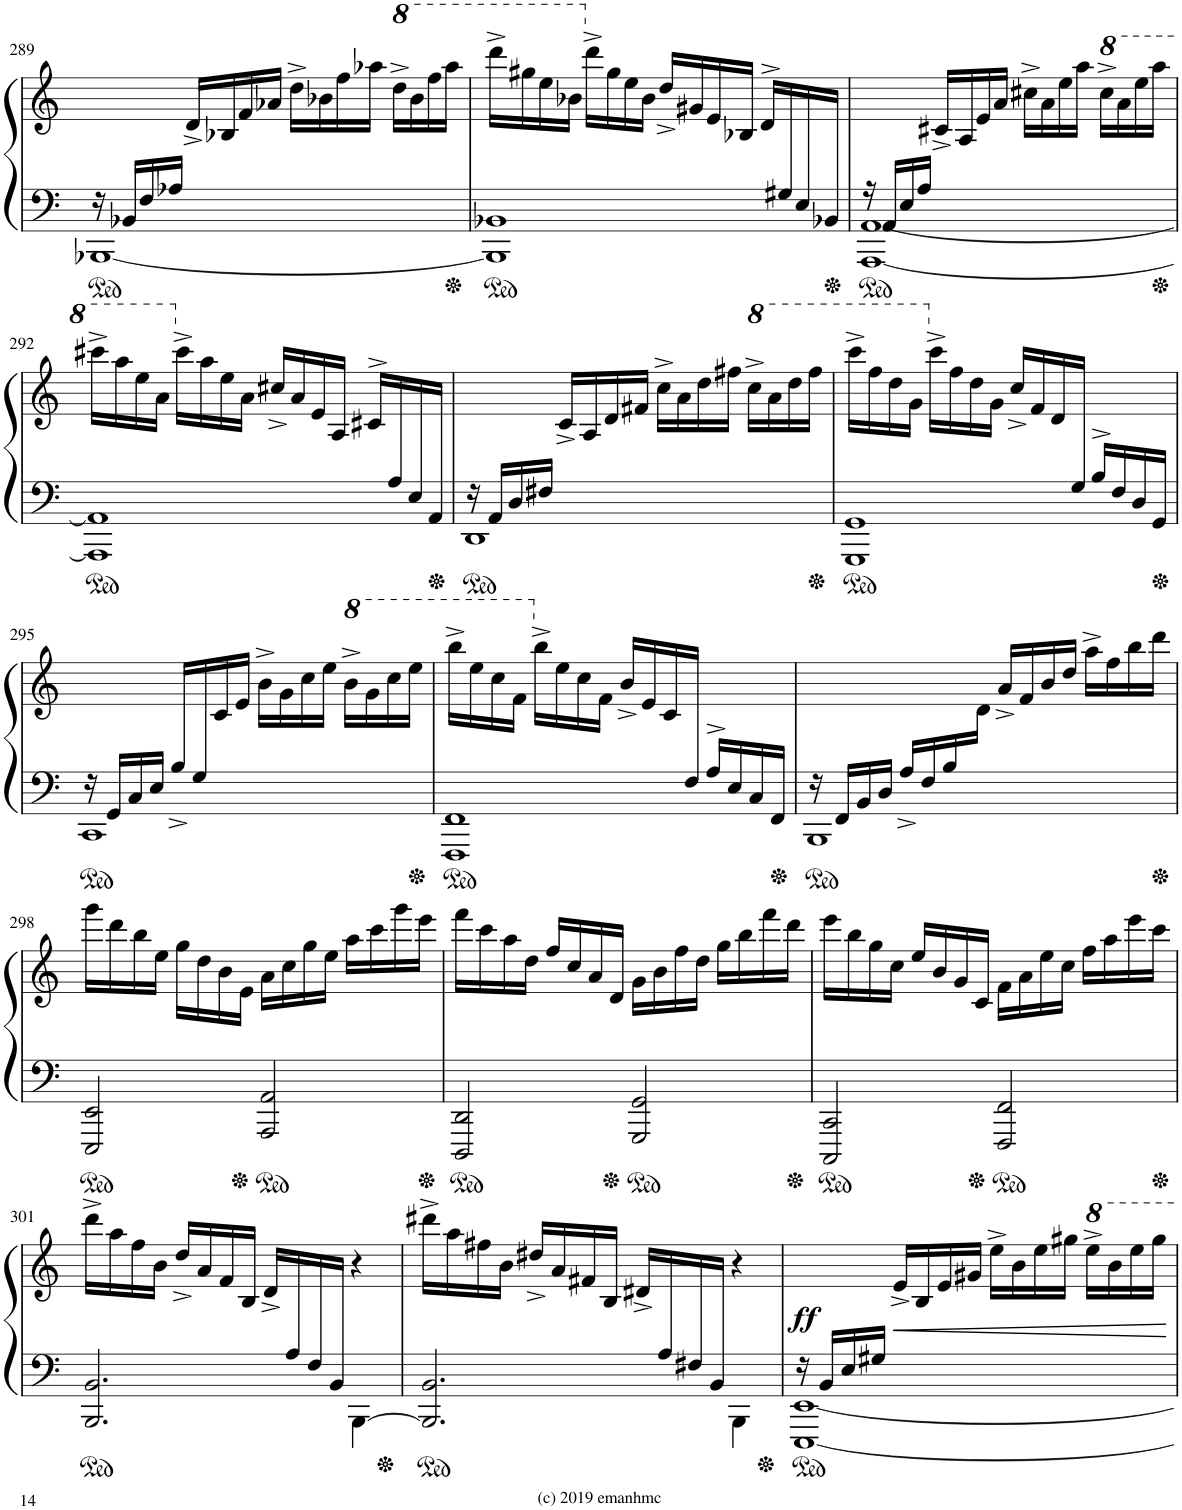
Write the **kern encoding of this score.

**kern	**kern	**dynam
*part1	*part1	*part1
*staff2	*staff1	*staff1/2
*I"Piano	*	*
*I'Pno.	*	*
!!LO:PB:g=z
*clefF4	*clefG2	*
*k[]	*k[]	*
*M4/4	*M4/4	*
=289	=289	=289
*^	*	*
16r	[1BBB-X^	4ryy	.
16BB-X/LL	.	.	.
16F/	.	.	.
16A-X/JJ	.	.	.
4ryy	.	16d^/LL	.
.	.	16B-X/	.
.	.	16f/	.
.	.	16a-X/JJ	.
2ryy	.	16dd^\LL	.
.	.	16b-X\	.
.	.	16ff\	.
.	.	16aa-X\JJ	.
*	*	*8va	*
.	.	16ddd^\LL	.
.	.	16bb-\	.
.	.	16fff\	.
.	.	16aaa-\JJ	.
=290	=290	=290	=290
*	*	*^	*
2.ryy	1BBB-]^ 1BB-X^	16dddd^\LL	2.ryy	.
.	.	16ggg#X\	.	.
.	.	16eee\	.	.
.	.	16bb-X\JJ	.	.
*	*	*X8va	*	*
.	.	16ddd^\LL	.	.
.	.	16gg#\	.	.
.	.	16ee\	.	.
.	.	16b-\JJ	.	.
.	.	16dd^/LL	.	.
.	.	16g#X/	.	.
.	.	16e/	.	.
.	.	16B-X/JJ	.	.
16ryy	.	16ryy	16d^/LL	.
16G#X/	.	16ryy	8.ryy	.
16E/	.	16ryy	.	.
16BB-X/JJ	.	16ryy	.	.
*	*	*v	*v	*
=291	=291	=291	=291
16r	[1AAA^ [1AA^	4ryy	.
16AA/LL	.	.	.
16E/	.	.	.
16A/JJ	.	.	.
4ryy	.	16c#X^/LL	.
.	.	16A/	.
.	.	16e/	.
.	.	16a/JJ	.
2ryy	.	16cc#X^\LL	.
.	.	16a\	.
.	.	16ee\	.
.	.	16aa\JJ	.
*	*	*8va	*
.	.	16ccc#^\LL	.
.	.	16aa\	.
.	.	16eee\	.
.	.	16aaa\JJ	.
!!LO:LB:g=z
=292	=292	=292	=292
*	*	*^	*
2.ryy	1AAA] 1AA]	16cccc#X^\LL	2.ryy	.
.	.	16aaa\	.	.
.	.	16eee\	.	.
.	.	16aa\JJ	.	.
*	*	*X8va	*	*
.	.	16ccc#^\LL	.	.
.	.	16aa\	.	.
.	.	16ee\	.	.
.	.	16a\JJ	.	.
.	.	16cc#X^/LL	.	.
.	.	16a/	.	.
.	.	16e/	.	.
.	.	16A/JJ	.	.
16ryy	.	16ryy	16c#X^/LL	.
16A/	.	16ryy	8.ryy	.
16E/	.	16ryy	.	.
16AA/JJ	.	16ryy	.	.
*	*	*v	*v	*
=293	=293	=293	=293
16r	1DD^	4ryy	.
16AA/LL	.	.	.
16D/	.	.	.
16F#X/JJ	.	.	.
4ryy	.	16c^/LL	.
.	.	16A/	.
.	.	16d/	.
.	.	16f#X/JJ	.
2ryy	.	16cc^\LL	.
.	.	16a\	.
.	.	16dd\	.
.	.	16ff#X\JJ	.
*	*	*8va	*
.	.	16ccc^\LL	.
.	.	16aa\	.
.	.	16ddd\	.
.	.	16fff#\JJ	.
=294	=294	=294	=294
*	*^	*	*
8.ryy	2.ryy	1GGG^ 1GG^	16cccc^\LL	.
.	.	.	16fff\	.
.	.	.	16ddd\	.
.	.	.	16gg\JJ	.
*	*	*	*X8va	*
.	.	.	16ccc^\LL	.
.	.	.	16ff\	.
.	.	.	16dd\	.
.	.	.	16g\JJ	.
.	.	.	16cc^/LL	.
.	.	.	16f/	.
.	.	.	16d/	.
16G/JJ	.	.	16ryy	.
4ryy	16B^/LL	.	16ryy	.
.	16F/	.	16ryy	.
.	16D/	.	16ryy	.
.	16GG/JJ	.	16ryy	.
!!LO:LB:g=z
=295	=295	=295	=295	=295
4ryy	16r	1CC^	4ryy	.
.	16GG/LL	.	.	.
.	16C/	.	.	.
.	16E/JJ	.	.	.
16B^/LL	4ryy	.	8ryy	.
16G/	.	.	.	.
2ryy	.	.	16c/	.
.	.	.	16e/JJ	.
.	2ryy	.	16b^\LL	.
.	.	.	16g\	.
.	.	.	16cc\	.
.	.	.	16ee\JJ	.
*	*	*	*8va	*
.	.	.	16bb^\LL	.
.	.	.	16gg\	.
8ryy	.	.	16ccc\	.
.	.	.	16eee\JJ	.
=296	=296	=296	=296	=296
8.ryy	2.ryy	1FFF^ 1FF^	16bbb^\LL	.
.	.	.	16eee\	.
.	.	.	16ccc\	.
.	.	.	16ff\JJ	.
*	*	*	*X8va	*
.	.	.	16bb^\LL	.
.	.	.	16ee\	.
.	.	.	16cc\	.
.	.	.	16f\JJ	.
.	.	.	16b^/LL	.
.	.	.	16e/	.
.	.	.	16c/	.
16F/JJ	.	.	16ryy	.
4ryy	16A^/LL	.	16ryy	.
.	16E/	.	16ryy	.
.	16C/	.	16ryy	.
.	16FF/JJ	.	16ryy	.
=297	=297	=297	=297	=297
4ryy	16r	1BBB^	4ryy	.
.	16FF/LL	.	.	.
.	16BB/	.	.	.
.	16D/JJ	.	.	.
16A^/LL	4ryy	.	8.ryy	.
16F/	.	.	.	.
16B/	.	.	.	.
2ryy	.	.	16d\JJ	.
.	2ryy	.	16a^/LL	.
.	.	.	16f/	.
.	.	.	16b/	.
.	.	.	16dd/JJ	.
.	.	.	16aa^\LL	.
.	.	.	16ff\	.
.	.	.	16bb\	.
16ryy	.	.	16ddd\JJ	.
*v	*v	*v	*	*
!!LO:LB:g=z
=298	=298	=298
2EEE/^ 2EE/^	16ggg\LL	.
.	16ddd\	.
.	16bb\	.
.	16ee\JJ	.
.	16gg\LL	.
.	16dd\	.
.	16b\	.
.	16e\JJ	.
2AAA/^ 2AA/^	16a\LL	.
.	16cc\	.
.	16gg\	.
.	16ee\JJ	.
.	16aa\LL	.
.	16ccc\	.
.	16ggg\	.
.	16eee\JJ	.
=299	=299	=299
2DDD/^ 2DD/^	16fff\LL	.
.	16ccc\	.
.	16aa\	.
.	16dd\JJ	.
.	16ff/LL	.
.	16cc/	.
.	16a/	.
.	16d/JJ	.
2GGG/^ 2GG/^	16g\LL	.
.	16b\	.
.	16ff\	.
.	16dd\JJ	.
.	16gg\LL	.
.	16bb\	.
.	16fff\	.
.	16ddd\JJ	.
=300	=300	=300
2CCC/^ 2CC/^	16eee\LL	.
.	16bb\	.
.	16gg\	.
.	16cc\JJ	.
.	16ee/LL	.
.	16b/	.
.	16g/	.
.	16c/JJ	.
2FFF/^ 2FF/^	16f\LL	.
.	16a\	.
.	16ee\	.
.	16cc\JJ	.
.	16ff\LL	.
.	16aa\	.
.	16eee\	.
.	16ccc\JJ	.
!!LO:LB:g=z
=301	=301	=301
*^	*	*
16ryy	2.BBB/^ 2.BB/^	16ddd^\LL	.
.	.	16aa\	.
.	.	16ff\	.
.	.	16b\JJ	.
.	.	16dd^/LL	.
.	.	16a/	.
.	.	16f/	.
.	.	16B/JJ	.
.	.	16d^/LL	.
16A/	.	8.ryy	.
16F/	.	.	.
16BB/JJ	.	.	.
4ryy	[4BBB^\	4r	.
=302	=302	=302	=302
16ryy	2.BBB/] 2.BB/	16ddd#X^\LL	.
.	.	16aa\	.
.	.	16ff#X\	.
.	.	16b\JJ	.
.	.	16dd#X^/LL	.
.	.	16a/	.
.	.	16f#X/	.
.	.	16B/JJ	.
.	.	16d#X^/LL	.
16A/	.	8.ryy	.
16F#X/	.	.	.
16BB/JJ	.	.	.
4ryy	4BBB^\	4r	.
=303	=303	=303	=303
!	!	!	!LO:DY:b
16r	[1EEE^ [1EE^	4ryy	ff
16BB/LL	.	.	.
16E/	.	.	.
16G#X/JJ	.	.	.
!	!	!	!LO:HP:b
4ryy	.	16e^/LL	<
.	.	16B/	.
.	.	16e/	.
.	.	16g#X/JJ	.
2ryy	.	16ee^\LL	.
.	.	16b\	.
.	.	16ee\	.
.	.	16gg#X\JJ	.
.	.	16eee^\LL	.
.	.	16bb\	.
.	.	16eee\	.
.	.	16ggg#\JJ	.
*v	*v	*	*
.	.	[
=	=	=
*-	*-	*-
